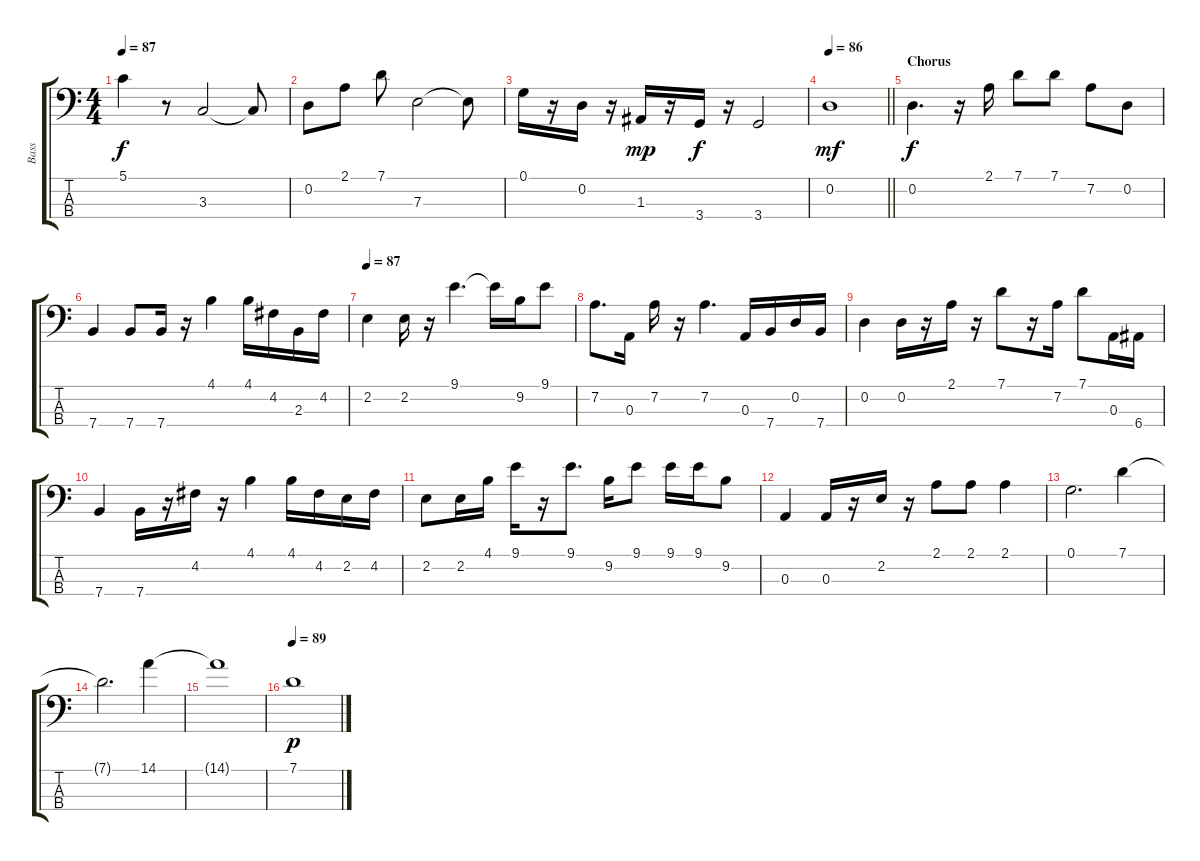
\track ("Bass" "Bass") {instrument electricbassfinger}
\staff {score tabs}
\tuning (G2 D2 A1 E1) {hide}
\ts (4 4)
\tempo 87
\clef f4
\ks c
5.1.4{dy f} r.8 3.3.2 3.3{t}.8 |
0.2.8 2.1.8 7.1.8 7.3.2 7.3{t}.8 |
0.1.16 r.16 0.2.16 r.16 1.3.16{dy mp} r.16 3.4.16{dy f} r.16 3.4.2 |
\tempo 86
\barLineRight lightlight
0.2.1{dy mf} |
\section ("" "Chorus")
0.2.4{d dy f} r.16 2.1.16 7.1.8 7.1.8 7.2.8 0.2.8 |
7.4.4 7.4.8 7.4.16 r.16 4.1.4 4.1.16 4.2.16 2.3.16 4.2.16 |
\tempo 87
2.2.4 2.2.16 r.16 9.1.4{d} 9.1{t}.16 9.2.16 9.1.8 |
7.2.8{d} 0.3.16 7.2.16 r.16 7.2.4{d} 0.3.16 7.4.16 0.2.16 7.4.16 |
0.2.4 0.2.16 r.16 2.1.16 r.16 7.1.8 r.16 7.2.16 7.1.8 0.3.16 6.4.16 |
7.4.4 7.4.16 r.16 4.2.16 r.16 4.1.4 4.1.16 4.2.16 2.2.16 4.2.16 |
2.2.8 2.2.16 4.1.16 9.1.16 r.16 9.1.8{d} 9.2.16 9.1.8 9.1.16 9.1.16 9.2.8 |
0.3.4 0.3.16 r.16 2.2.16 r.16 2.1.8 2.1.8 2.1.4 |
0.1.2{d} 7.1.4 |
7.1{t}.2{d} 14.1.4 |
14.1{t}.1 |
\tempo 89
7.1.1{dy p}
